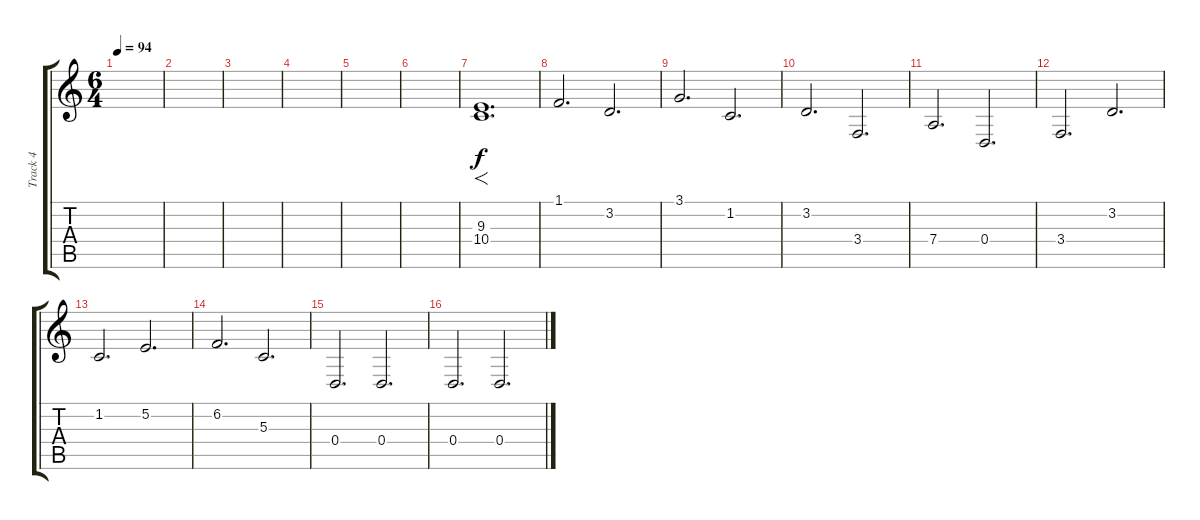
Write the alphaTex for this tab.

\track ("Track 4" "Track 4") {instrument pad2warm}
\staff {score tabs}
\tuning (E4 B3 G3 D3 A2 D2) {hide}
\ts (6 4)
\tempo 94
\clef g2
\ks c
|
|
|
|
|
|
(9.3 10.4).1{f d} |
1.1.2{d} 3.2.2{d} |
3.1.2{d} 1.2.2{d} |
3.2.2{d} 3.4.2{d} |
7.4.2{d} 0.4.2{d} |
3.4.2{d} 3.2.2{d} |
1.2.2{d} 5.2.2{d} |
6.2.2{d} 5.3.2{d} |
0.4.2{d} 0.4.2{d} |
0.4.2{d} 0.4.2{d}
